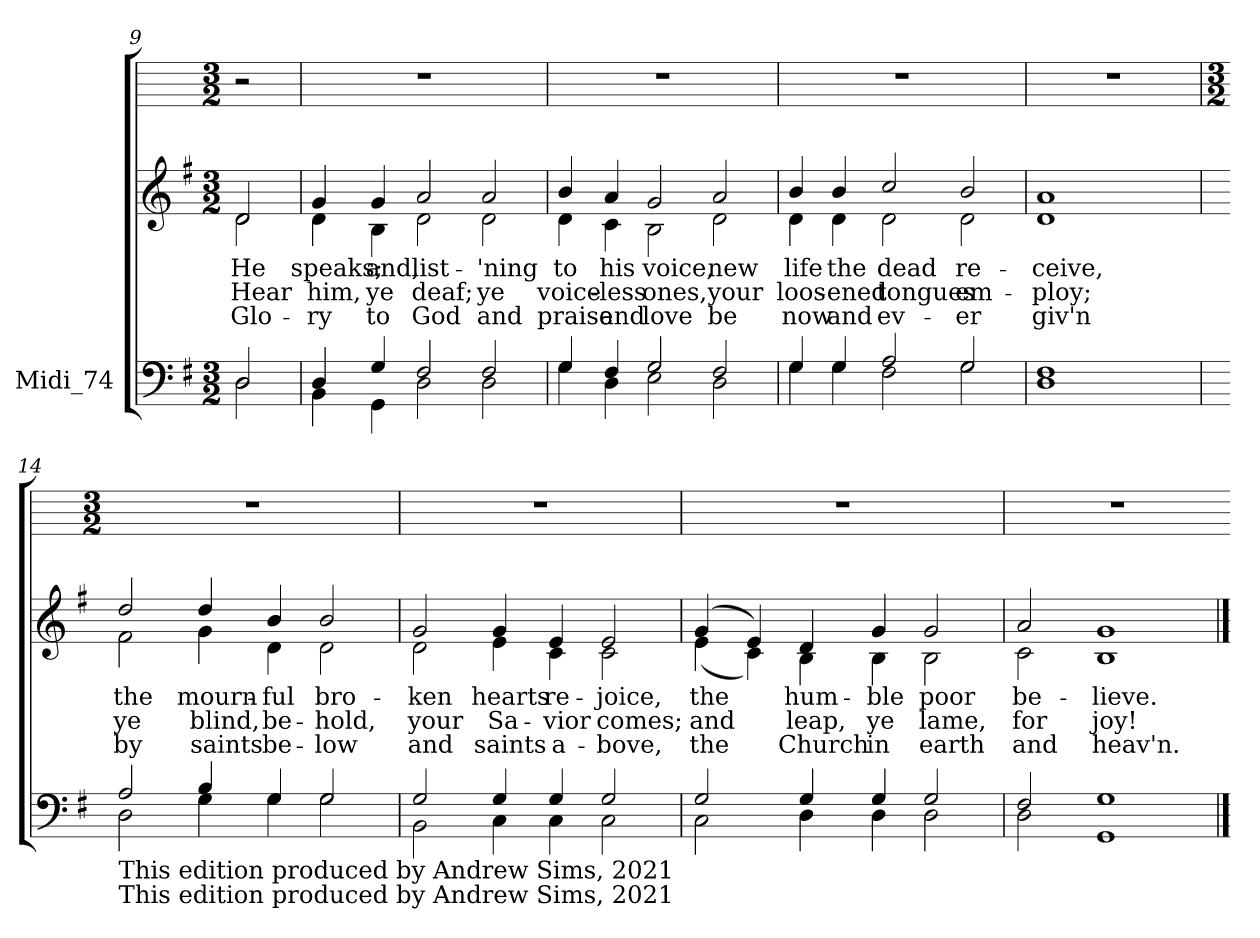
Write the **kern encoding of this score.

**kern	**kern	**text	**text	**text	**kern
*part3	*part2	*part2	*part2	*part2	*part1
*staff3	*staff2	*staff2	*staff2	*staff2	*staff1
*I"Midi_74	*	*	*	*	*
!!LO:LB:g=z
*clefF4	*clefG2	*	*	*	*
*k[f#]	*k[f#]	*	*	*	*
*G:	*G:	*	*	*	*
*M3/2	*M3/2	*	*	*	*M3/2
=9	=9	=9	=9	=9	=9
*^	*	*	*	*	*
!	!	!	!LO:LY:b	!LO:LY:b	!LO:LY:b	!
*	*	*^	*	*	*	*
2D/	2D\	2d/	2d\	He	Hear	Glo-	2r
=10	=10	=10	=10	=10	=10	=10	=10
!	!	!	!	!LO:LY:b	!LO:LY:b	!LO:LY:b	!
4D/	4BB\	4g/	4d\	-speaks;	him,	ry	1.r
!	!	!	!	!LO:LY:b	!LO:LY:b	!LO:LY:b	!
4G/	4GG\	4g/	4B\	and,	ye	to	.
!	!	!	!	!LO:LY:b	!LO:LY:b	!LO:LY:b	!
2F#/	2D\	2a/	2d\	list-	-deaf;	God	.
!	!	!	!	!LO:LY:b	!LO:LY:b	!LO:LY:b	!
2F#/	2D\	2a/	2d\	'ning	ye	and	.
=11	=11	=11	=11	=11	=11	=11	=11
!	!	!	!	!LO:LY:b	!LO:LY:b	!LO:LY:b	!
4G/	4G\	4b/	4d\	to	voice-	-praise	1.r
!	!	!	!	!LO:LY:b	!LO:LY:b	!LO:LY:b	!
4F#/	4D\	4a/	4c\	his	less	and	.
!	!	!	!	!LO:LY:b	!LO:LY:b	!LO:LY:b	!
2G/	2E\	2g/	2B\	voice,	ones,	love	.
!	!	!	!	!LO:LY:b	!LO:LY:b	!LO:LY:b	!
2F#/	2D\	2a/	2d\	new	your	be	.
=12	=12	=12	=12	=12	=12	=12	=12
!	!	!	!	!LO:LY:b	!LO:LY:b	!LO:LY:b	!
4G/	4G\	4b/	4d\	life	loos-	-now	1.r
!	!	!	!	!LO:LY:b	!LO:LY:b	!LO:LY:b	!
4G/	4G\	4b/	4d\	the	ened	and	.
!	!	!	!	!LO:LY:b	!LO:LY:b	!LO:LY:b	!
2A/	2F#\	2cc/	2d\	dead	tongues	ev-	.
!	!	!	!	!LO:LY:b	!LO:LY:b	!LO:LY:b	!
2G/	2G\	2b/	2d\	-re-	-em-	-er	.
=13	=13	=13	=13	=13	=13	=13	=13
!	!	!	!	!LO:LY:b	!LO:LY:b	!LO:LY:b	!
1F#/	1D\	1a/	1d\	ceive,	ploy;	giv'n	1.r
2ryy	2ryy	2ryy	2ryy	.	.	.	.
!!LO:LB:g=z
=14	=14	=14	=14	=14	=14	=14	=14
*	*	*	*	*	*	*	*M3/2
!LO:TX:b:t=This edition produced by Andrew Sims, 2021	!	!	!	!	!	!	!
!LO:TX:b:t=This edition produced by Andrew Sims, 2021	!	!	!	!	!	!	!
!	!	!	!	!LO:LY:b	!LO:LY:b	!LO:LY:b	!
2A/	2D\	2dd/	2f#\	the	ye	by	1.r
!	!	!	!	!LO:LY:b	!LO:LY:b	!LO:LY:b	!
4B/	4G\	4dd/	4g\	mourn-	-blind,	saints	.
!	!	!	!	!LO:LY:b	!LO:LY:b	!LO:LY:b	!
4G/	4G\	4b/	4d\	ful	be-	-be-	.
!	!	!	!	!LO:LY:b	!LO:LY:b	!LO:LY:b	!
2G/	2G\	2b/	2d\	-bro-	-hold,	low	.
=15	=15	=15	=15	=15	=15	=15	=15
!	!	!	!	!LO:LY:b	!LO:LY:b	!LO:LY:b	!
2G/	2BB\	2g/	2d\	ken	your	and	1.r
!	!	!	!	!LO:LY:b	!LO:LY:b	!LO:LY:b	!
4G/	4C\	4g/	4e\	hearts	Sa-	-saints	.
!	!	!	!	!LO:LY:b	!LO:LY:b	!LO:LY:b	!
4G/	4C\	4e/	4c\	re-	-vior	a-	.
!	!	!	!	!LO:LY:b	!LO:LY:b	!LO:LY:b	!
2G/	2C\	2e/	2c\	-joice,	comes;	bove,	.
=16	=16	=16	=16	=16	=16	=16	=16
!	!	!	!	!LO:LY:b	!LO:LY:b	!LO:LY:b	!
2G/	2C\	(>4g/	(<4e\	the	and	the	1.r
.	.	4e/)	4c\)	.	.	.	.
!	!	!	!	!LO:LY:b	!LO:LY:b	!LO:LY:b	!
4G/	4D\	4d/	4B\	hum-	-leap,	Church	.
!	!	!	!	!LO:LY:b	!LO:LY:b	!LO:LY:b	!
4G/	4D\	4g/	4B\	ble	ye	in	.
!	!	!	!	!LO:LY:b	!LO:LY:b	!LO:LY:b	!
2G/	2D\	2g/	2B\	poor	lame,	earth	.
=17	=17	=17	=17	=17	=17	=17	=17
!	!	!	!	!LO:LY:b	!LO:LY:b	!LO:LY:b	!
2F#/	2D\	2a/	2c\	be-	-for	and	1.r
!	!	!	!	!LO:LY:b	!LO:LY:b	!LO:LY:b	!
1G/	1GG\	1g/	1B\	lieve.	joy!	heav'n.	.
*v	*v	*	*	*	*	*	*
*	*v	*v	*	*	*	*
==	==	=	=	=	=
*-	*-	*-	*-	*-	*-
